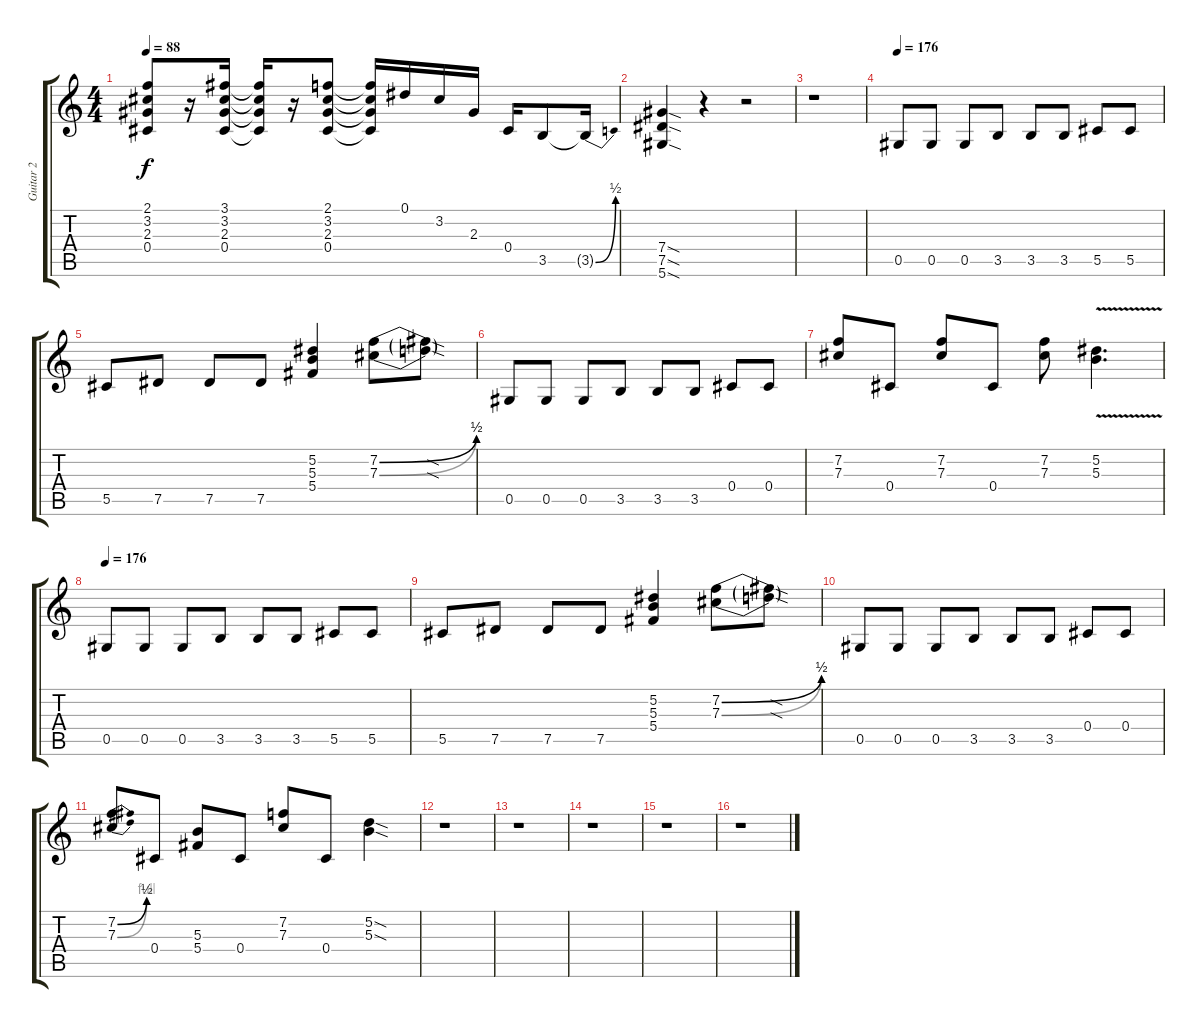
\track ("Guitar 2" "Guitar 2") {instrument overdrivenguitar}
\staff {score tabs}
\tuning (Eb4 Bb3 Gb3 Db3 Ab2 Eb2) {hide}
\ts (4 4)
\tempo 88
\clef g2
\ks c
(2.1 3.2 2.3 0.4).8{dy f} r.16 (3.1 3.2 2.3 0.4).16 (3.1{t} 3.2{t} 2.3{t} 0.4{t}).16 r.16 (2.1 3.2 2.3 0.4).8 (2.1{t} 3.2{t} 2.3{t} 0.4{t}).16 0.1.16 3.2.16 2.3.16 0.4.16 3.5.8 3.5{be (bend 0 0 60 2) t}.16 |
(7.4{sod} 7.5{sod} 5.6{sod}).4 r.4 r.2 |
r.1 |
\tempo 176
0.5.8 0.5.8 0.5.8 3.5.8 3.5.8 3.5.8 5.5.8 5.5.8 |
5.5.8 7.5.8 7.5.8 7.5.8 (5.2 5.3 5.4).4 (7.2{be (bend 0 0 60 2)} 7.3{be (bend 0 0 60 2)}).8 (7.2{sod t} 7.3{sod t}).8 |
0.5.8 0.5.8 0.5.8 3.5.8 3.5.8 3.5.8 0.4.8 0.4.8 |
(7.2 7.3).8 0.4.8 (7.2 7.3).8 0.4.8 (7.2 7.3).8 (5.2{v} 5.3{v}).4{d} |
\tempo 176
0.5.8 0.5.8 0.5.8 3.5.8 3.5.8 3.5.8 5.5.8 5.5.8 |
5.5.8 7.5.8 7.5.8 7.5.8 (5.2 5.3 5.4).4 (7.2{be (bend 0 0 60 2)} 7.3{be (bend 0 0 60 2)}).8 (7.2{sod t} 7.3{sod t}).8 |
0.5.8 0.5.8 0.5.8 3.5.8 3.5.8 3.5.8 0.4.8 0.4.8 |
(7.2{be (bend 0 0 60 2)} 7.3{be (bend 0 0 60 4)}).8 0.4.8 (5.3 5.4).8 0.4.8 (7.2 7.3).8 0.4.8 (5.2{sod} 5.3{sod}).4 |
r.1 |
r.1 |
r.1 |
r.1 |
r.1
